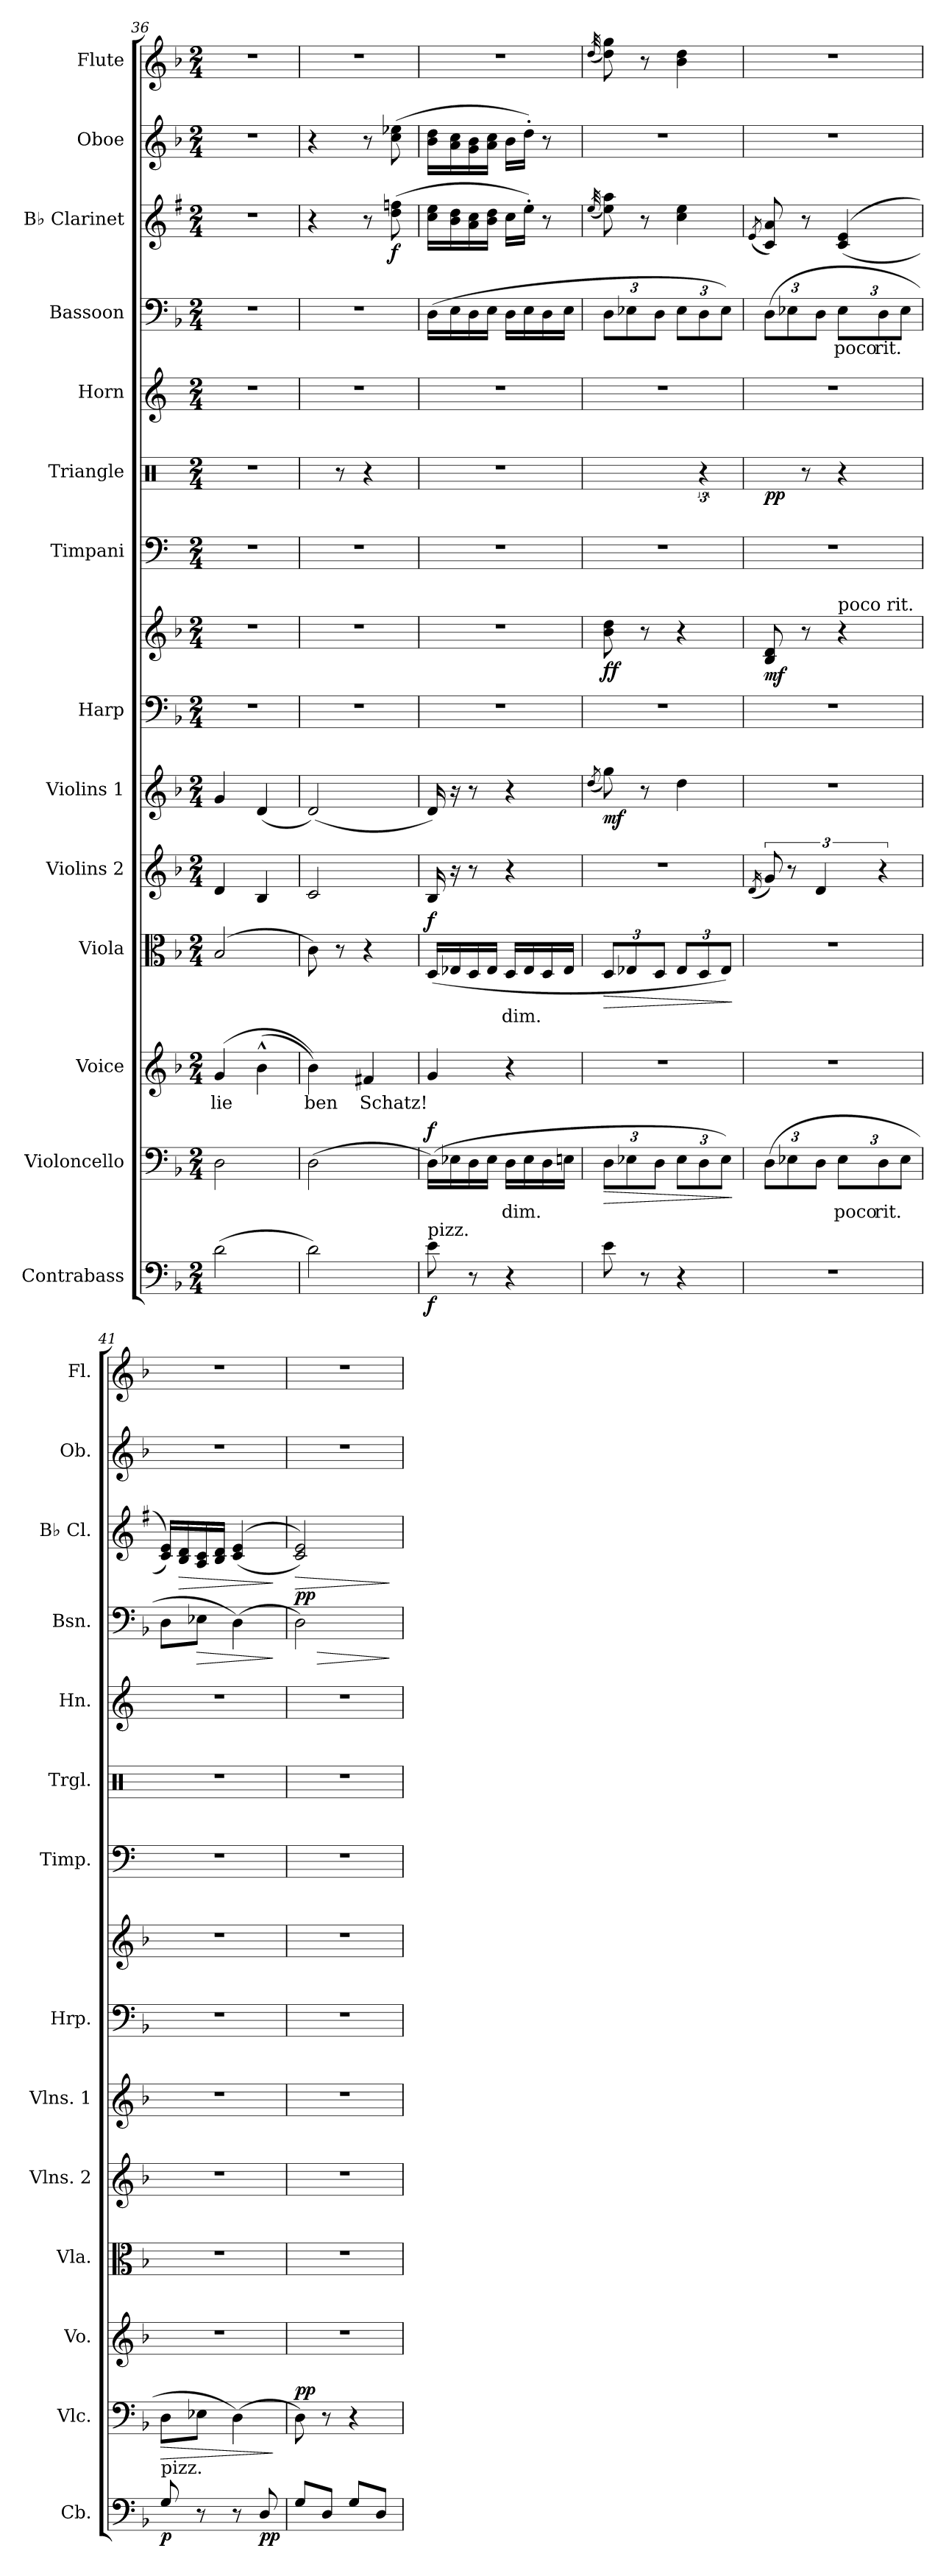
**kern	**dynam	**kern	**text	**dynam	**kern	**text	**kern	**text	**dynam	**kern	**kern	**dynam	**kern	**kern	**dynam	**kern	**kern	**dynam	**kern	**kern	**text	**dynam	**kern	**dynam	**kern	**kern
*part14	*part14	*part13	*part13	*part13	*part12	*part12	*part11	*part11	*part11	*part10	*part9	*part9	*part8	*part8	*part8	*part7	*part6	*part6	*part5	*part4	*part4	*part4	*part3	*part3	*part2	*part1
*staff15	*staff15	*staff14	*staff14	*staff14	*staff13	*staff13	*staff12	*staff12	*staff12	*staff11	*staff10	*staff10	*staff9	*staff8	*staff8/9	*staff7	*staff6	*staff6	*staff5	*staff4	*staff4	*staff4	*staff3	*staff3	*staff2	*staff1
*I"Contrabass	*	*I"Violoncello	*	*	*I"Voice	*	*I"Viola	*	*	*I"Violins 2	*I"Violins 1	*	*I"Harp	*	*	*I"Timpani	*I"Triangle	*	*I"Horn	*I"Bassoon	*	*	*I"B♭ Clarinet	*	*I"Oboe	*I"Flute
*I'Cb.	*	*I'Vlc.	*	*	*I'Vo.	*	*I'Vla.	*	*	*I'Vlns. 2	*I'Vlns. 1	*	*I'Hrp.	*	*	*I'Timp.	*I'Trgl.	*	*I'Hn.	*I'Bsn.	*	*	*I'B♭ Cl.	*	*I'Ob.	*I'Fl.
*clefF4	*	*clefF4	*	*	*clefG2	*	*clefC3	*	*	*clefG2	*clefG2	*	*clefF4	*clefG2	*	*clefF4	*clefX	*	*clefG2	*clefF4	*	*	*clefG2	*	*clefG2	*clefG2
*ITrd7c12	*	*	*	*	*	*	*	*	*	*	*	*	*	*	*	*	*	*	*ITrd4c7	*	*	*	*ITrd1c2	*	*	*
*k[b-]	*	*k[b-]	*	*	*k[b-]	*	*k[b-]	*	*	*k[b-]	*k[b-]	*	*k[b-]	*k[b-]	*	*k[]	*k[]	*	*k[b-]	*k[b-]	*	*	*k[b-]	*	*k[b-]	*k[b-]
*F:	*	*F:	*	*	*F:	*	*F:	*	*	*F:	*F:	*	*F:	*F:	*	*C:	*C:	*	*F:	*F:	*	*	*F:	*	*F:	*F:
*M2/4	*	*M2/4	*	*	*M2/4	*	*M2/4	*	*	*M2/4	*M2/4	*	*M2/4	*M2/4	*	*M2/4	*M2/4	*	*M2/4	*M2/4	*	*	*M2/4	*	*M2/4	*M2/4
=36	=36	=36	=36	=36	=36	=36	=36	=36	=36	=36	=36	=36	=36	=36	=36	=36	=36	=36	=36	=36	=36	=36	=36	=36	=36	=36
(2D\	.	2D\	.	.	(4g/	lie	(2B-/	.	.	4d/	4g/	.	2r	2r	.	2r	2r	.	2r	2r	.	.	2r	.	2r	2r
.	.	.	.	.	(4b-^^\	.	.	.	.	4B-/	(4d/	.	.	.	.	.	.	.	.	.	.	.	.	.	.	.
=37	=37	=37	=37	=37	=37	=37	=37	=37	=37	=37	=37	=37	=37	=37	=37	=37	=37	=37	=37	=37	=37	=37	=37	=37	=37	=37
2D\)	.	(2D\	.	.	4b-\))	ben	8c\)	.	.	2c/	(2d/)	.	2r	2r	.	2r	8R\	.	2r	2r	.	.	4r	.	4r	2r
.	.	.	.	.	.	.	8r	.	.	.	.	.	.	.	.	.	8r	.	.	.	.	.	.	.	.	.
.	.	.	.	.	4f#X/	Schatz!	4r	.	.	.	.	.	.	.	.	.	4r	.	.	.	.	.	8r	.	8r	.
!	!	!	!	!	!	!	!	!	!	!	!	!	!	!	!	!	!	!	!	!	!	!	!	!LO:DY:b	!	!
.	.	.	.	.	.	.	.	.	.	.	.	.	.	.	.	.	.	.	.	.	.	.	(8cc\ 8ee-X\	f	(8cc\ 8ee-X\	.
=38	=38	=38	=38	=38	=38	=38	=38	=38	=38	=38	=38	=38	=38	=38	=38	=38	=38	=38	=38	=38	=38	=38	=38	=38	=38	=38
!LO:TX:a:t=pizz.	!	!	!	!	!	!	!	!	!	!	!	!	!	!	!	!	!	!	!	!	!	!	!	!	!	!
!	!LO:DY:b	!	!	!LO:DY:b	!	!	!	!	!LO:DY:b	!	!	!	!	!	!	!	!	!	!	!	!	!	!	!	!	!
8E\	f	(16D\LL)	.	f	4g/	.	(16D/LL	.	f	16B-/	16d/)	.	2r	2r	.	2r	2r	.	2r	(16D\LL	.	.	16b-\ 16dd\LL	.	16b-\ 16dd\LL	2r
.	.	16E-X\	.	.	.	.	16E-X/	.	.	16r	16r	.	.	.	.	.	.	.	.	16E\	.	.	16a\ 16cc\	.	16a\ 16cc\	.
8r	.	16D\	.	.	.	.	16D/	.	.	8r	8r	.	.	.	.	.	.	.	.	16D\	.	.	16g\ 16b-\	.	16g\ 16b-\	.
.	.	16E-\JJ	.	.	.	.	16E-/JJ	.	.	.	.	.	.	.	.	.	.	.	.	16E\JJ	.	.	16a\ 16cc\JJ	.	16a\ 16cc\JJ	.
4r	.	16D\LL	dim.	.	4r	.	16D/LL	dim.	.	4r	4r	.	.	.	.	.	.	.	.	16D\LL	.	.	16b-\LL	.	16b-\LL	.
.	.	16E-\	.	.	.	.	16E-/	.	.	.	.	.	.	.	.	.	.	.	.	16E\	.	.	16dd'\JJ)	.	16dd'\JJ)	.
.	.	16D\	.	.	.	.	16D/	.	.	.	.	.	.	.	.	.	.	.	.	16D\	.	.	8r	.	8r	.
.	.	16En\JJ	.	.	.	.	16E-/JJ	.	.	.	.	.	.	.	.	.	.	.	.	16E\JJ	.	.	.	.	.	.
=39	=39	=39	=39	=39	=39	=39	=39	=39	=39	=39	=39	=39	=39	=39	=39	=39	=39	=39	=39	=39	=39	=39	=39	=39	=39	=39
.	.	.	.	.	.	.	.	.	.	.	(8qdd/	.	.	.	.	.	.	.	.	.	.	.	(32qdd/	.	.	(32qdd/
*	*	*Xbrackettup	*	*	*	*	*	*	*	*	*	*	*	*	*	*	*	*	*	*	*	*	*	*	*	*
!	!	!	!	!LO:HP:b	!	!	!	!	!	!	!	!	!	!	!	!	!	!	!	!	!	!	!	!	!	!
*	*	*	*	*	*	*	*Xbrackettup	*	*	*	*	*	*	*	*	*	*	*	*	*	*	*	*	*	*	*
!	!	!	!	!	!	!	!	!	!LO:HP:b	!	!	!	!	!	!	!	!	!	!	!	!	!	!	!	!	!
*	*	*	*	*	*	*	*	*	*	*	*	*	*	*	*	*	*	*	*	*Xbrackettup	*	*	*	*	*	*
!	!	!	!	!	!	!	!	!	!	!	!	!LO:DY:b	!	!	!LO:DY:b	!	!	!	!	!	!	!	!	!	!	!
8E\	.	12D\L	.	>	2r	.	12D/L	.	>	2r	8gg\)	mf	2r	8b-\ 8dd\	ff	2r	6R\	.	2r	12D\L	.	.	8dd\ 8gg\)	.	2r	8dd\ 8gg\)
.	.	12E-X\	.	.	.	.	12E-X/	.	.	.	.	.	.	.	.	.	.	.	.	12E-X\	.	.	.	.	.	.
8r	.	.	.	.	.	.	.	.	.	.	8r	.	.	8r	.	.	.	.	.	.	.	.	8r	.	.	8r
.	.	12D\J	.	.	.	.	12D/J	.	.	.	.	.	.	.	.	.	6R\	.	.	12D\J	.	.	.	.	.	.
4r	.	12E-\L	.	.	.	.	12E-/L	.	.	.	4dd\	.	.	4r	.	.	.	.	.	12E-\L	.	.	4b-\ 4dd\	.	.	4b-\ 4dd\
.	.	12D\	.	.	.	.	12D/	.	.	.	.	.	.	.	.	.	6r	.	.	12D\	.	.	.	.	.	.
.	.	12E-\J)	.	.	.	.	12E-/J)	.	.	.	.	.	.	.	.	.	.	.	.	12E-\J)	.	.	.	.	.	.
.	.	.	.	]	.	.	.	.	]	.	.	.	.	.	.	.	.	.	.	.	.	.	.	.	.	.
!!LO:PB:g=z
=40	=40	=40	=40	=40	=40	=40	=40	=40	=40	=40	=40	=40	=40	=40	=40	=40	=40	=40	=40	=40	=40	=40	=40	=40	=40	=40
.	.	.	.	.	.	.	.	.	.	(16qd/	.	.	.	.	.	.	.	.	.	.	.	.	(8qd/	.	.	.
!	!	!	!	!	!	!	!	!	!	!	!	!	!	!	!LO:DY:b	!	!	!LO:DY:b	!	!	!	!	!	!	!	!
2r	.	(12D\L	.	.	2r	.	2r	.	.	12g/)	2r	.	2r	8B-/ 8d/	mf	2r	8R\	pp	2r	(12D\L	.	.	8B-/ 8g/)	.	2r	2r
.	.	12E-X\	.	.	.	.	.	.	.	12r	.	.	.	.	.	.	.	.	.	12E-X\	.	.	.	.	.	.
.	.	.	.	.	.	.	.	.	.	.	.	.	.	8r	.	.	8r	.	.	.	.	.	8r	.	.	.
.	.	12D\J	.	.	.	.	.	.	.	6d/	.	.	.	.	.	.	.	.	.	12D\J	.	.	.	.	.	.
!	!	!	!	!	!	!	!	!	!	!	!	!	!	!LO:TX:a:t=poco rit.	!	!	!	!	!	!	!	!	!	!	!	!
.	.	12E-\L	poco	.	.	.	.	.	.	.	.	.	.	4r	.	.	4r	.	.	12E-\L	poco	.	((4B-/ 4d/	.	.	.
.	.	12D\	rit.	.	.	.	.	.	.	6r	.	.	.	.	.	.	.	.	.	12D\	rit.	.	.	.	.	.
.	.	12E-\J	.	.	.	.	.	.	.	.	.	.	.	.	.	.	.	.	.	12E-\J	.	.	.	.	.	.
=41	=41	=41	=41	=41	=41	=41	=41	=41	=41	=41	=41	=41	=41	=41	=41	=41	=41	=41	=41	=41	=41	=41	=41	=41	=41	=41
!LO:TX:a:t=pizz.	!	!	!	!	!	!	!	!	!	!	!	!	!	!	!	!	!	!	!	!	!	!	!	!	!	!
!	!LO:DY:b	!	!	!LO:HP:b	!	!	!	!	!	!	!	!	!	!	!	!	!	!	!	!	!	!	!	!	!	!
8GG/	p	8D\L	.	>	2r	.	2r	.	.	2r	2r	.	2r	2r	.	2r	2r	.	2r	8D\L	.	.	16B-/ 16d/LL))	.	2r	2r
!	!	!	!	!	!	!	!	!	!	!	!	!	!	!	!	!	!	!	!	!	!	!	!	!LO:HP:b	!	!
.	.	.	.	.	.	.	.	.	.	.	.	.	.	.	.	.	.	.	.	.	.	.	16A/ 16c/	>	.	.
!	!	!	!	!	!	!	!	!	!	!	!	!	!	!	!	!	!	!	!	!	!	!LO:HP:b	!	!	!	!
8r	.	8E-X\J	.	.	.	.	.	.	.	.	.	.	.	.	.	.	.	.	.	8E-X\J	.	>	16G/ 16B-/	.	.	.
.	.	.	.	.	.	.	.	.	.	.	.	.	.	.	.	.	.	.	.	.	.	.	16A/ 16c/JJ	.	.	.
8r	.	(4D\)	.	.	.	.	.	.	.	.	.	.	.	.	.	.	.	.	.	(4D\)	.	.	((4B-/ 4d/	.	.	.
!	!LO:DY:b	!	!	!	!	!	!	!	!	!	!	!	!	!	!	!	!	!	!	!	!	!	!	!	!	!
8DD/	pp	.	.	.	.	.	.	.	.	.	.	.	.	.	.	.	.	.	.	.	.	.	.	.	.	.
.	.	.	.	]	.	.	.	.	.	.	.	.	.	.	.	.	.	.	.	.	.	]	.	]	.	.
=42	=42	=42	=42	=42	=42	=42	=42	=42	=42	=42	=42	=42	=42	=42	=42	=42	=42	=42	=42	=42	=42	=42	=42	=42	=42	=42
!	!	!	!	!LO:DY:b	!	!	!	!	!	!	!	!	!	!	!	!	!	!	!	!	!	!LO:HP:b	!	!LO:HP:b	!	!
!	!	!	!	!	!	!	!	!	!	!	!	!	!	!	!	!	!	!	!	!	!	!LO:DY:n=1:a	!	!	!	!
!	!	!	!	!	!	!	!	!	!	!	!	!	!	!	!	!	!	!	!	!	!	!LO:DY:n=2:b	!	!	!	!
8GG/L	.	8D\)	.	pp	2r	.	2r	.	.	2r	2r	.	2r	2r	.	2r	2r	.	2r	2D\)	.	> p p	2B-/ 2d/))	>	2r	2r
8DD/J	.	8r	.	.	.	.	.	.	.	.	.	.	.	.	.	.	.	.	.	.	.	.	.	.	.	.
8GG/L	.	4r	.	.	.	.	.	.	.	.	.	.	.	.	.	.	.	.	.	.	.	.	.	.	.	.
8DD/J	.	.	.	.	.	.	.	.	.	.	.	.	.	.	.	.	.	.	.	.	.	.	.	.	.	.
.	.	.	.	.	.	.	.	.	.	.	.	.	.	.	.	.	.	.	.	.	.	]	.	]	.	.
=	=	=	=	=	=	=	=	=	=	=	=	=	=	=	=	=	=	=	=	=	=	=	=	=	=	=
*-	*-	*-	*-	*-	*-	*-	*-	*-	*-	*-	*-	*-	*-	*-	*-	*-	*-	*-	*-	*-	*-	*-	*-	*-	*-	*-
